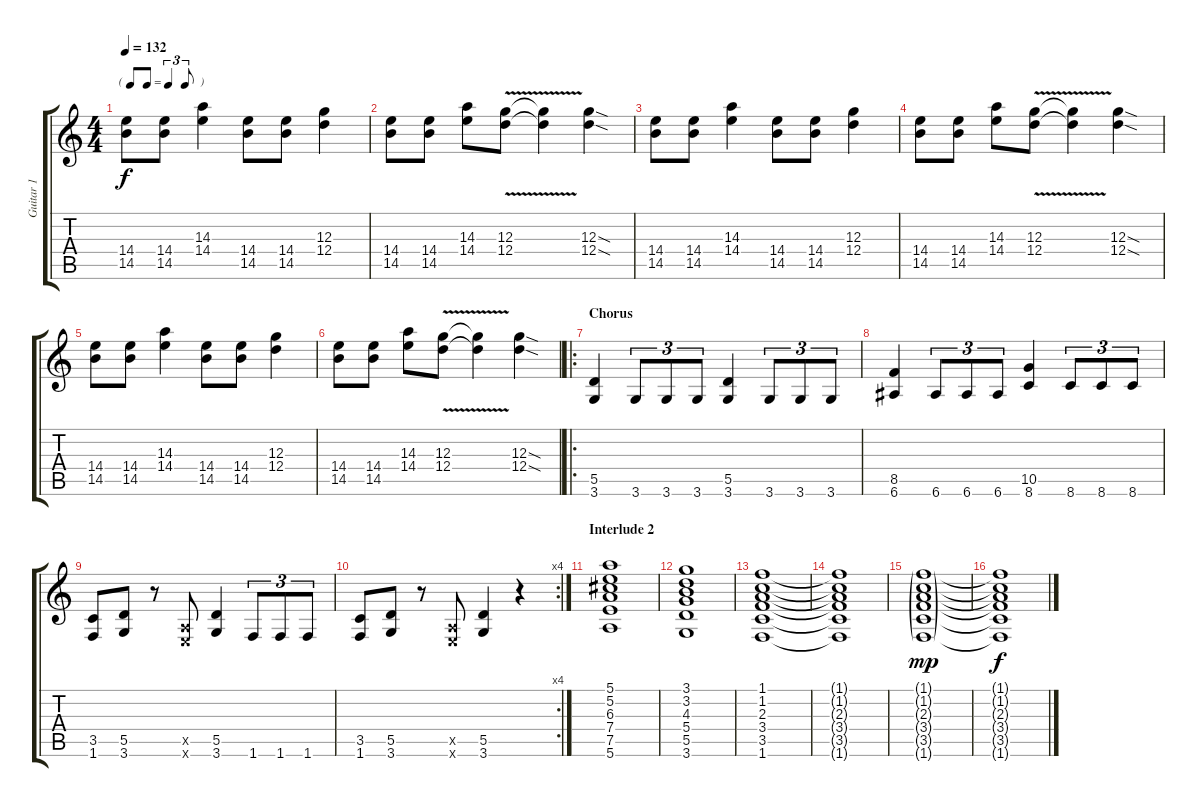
\track ("Guitar 1" "Guitar 1") {instrument distortionguitar}
\staff {score tabs}
\tuning (E4 B3 G3 D3 A2 E2) {hide}
\ts (4 4)
\tf triplet8th
\tempo 132
\clef g2
\ks c
(14.4 14.5).8{dy f} (14.4 14.5).8 (14.3 14.4).4 (14.4 14.5).8 (14.4 14.5).8 (12.3 12.4).4 |
(14.4 14.5).8 (14.4 14.5).8 (14.3 14.4).8 (12.3{v} 12.4{v}).8 (12.3{t} 12.4{t}).4 (12.3{sod} 12.4{sod}).4 |
(14.4 14.5).8 (14.4 14.5).8 (14.3 14.4).4 (14.4 14.5).8 (14.4 14.5).8 (12.3 12.4).4 |
(14.4 14.5).8 (14.4 14.5).8 (14.3 14.4).8 (12.3{v} 12.4{v}).8 (12.3{t} 12.4{t}).4 (12.3{sod} 12.4{sod}).4 |
(14.4 14.5).8 (14.4 14.5).8 (14.3 14.4).4 (14.4 14.5).8 (14.4 14.5).8 (12.3 12.4).4 |
(14.4 14.5).8 (14.4 14.5).8 (14.3 14.4).8 (12.3{v} 12.4{v}).8 (12.3{t} 12.4{t}).4 (12.3{sod} 12.4{sod}).4 |
\ro
\section ("" "Chorus")
(5.5 3.6).4 3.6.8{tu (3 2)} 3.6.8{tu (3 2)} 3.6.8{tu (3 2)} (5.5 3.6).4 3.6.8{tu (3 2)} 3.6.8{tu (3 2)} 3.6.8{tu (3 2)} |
(8.5 6.6).4 6.6.8{tu (3 2)} 6.6.8{tu (3 2)} 6.6.8{tu (3 2)} (10.5 8.6).4 8.6.8{tu (3 2)} 8.6.8{tu (3 2)} 8.6.8{tu (3 2)} |
(3.5 1.6).8 (5.5 3.6).8 r.8 (0.5{x} 0.6{x}).8 (5.5 3.6).4 1.6.8{tu (3 2)} 1.6.8{tu (3 2)} 1.6.8{tu (3 2)} |
\rc 4
(3.5 1.6).8 (5.5 3.6).8 r.8 (0.5{x} 0.6{x}).8 (5.5 3.6).4 r.4 |
\section ("" "Interlude 2")
(5.1 5.2 6.3 7.4 7.5 5.6).1 |
(3.1 3.2 4.3 5.4 5.5 3.6).1 |
(1.1 1.2 2.3 3.4 3.5 1.6).1 |
(1.1{t} 1.2{t} 2.3{t} 3.4{t} 3.5{t} 1.6{t}).1 |
(1.1{g} 1.2{g} 2.3{g} 3.4{g} 3.5{g} 1.6{g}).1{dy mp} |
(1.1{t} 1.2{t} 2.3{t} 3.4{t} 3.5{t} 1.6{t}).1{dy f}
